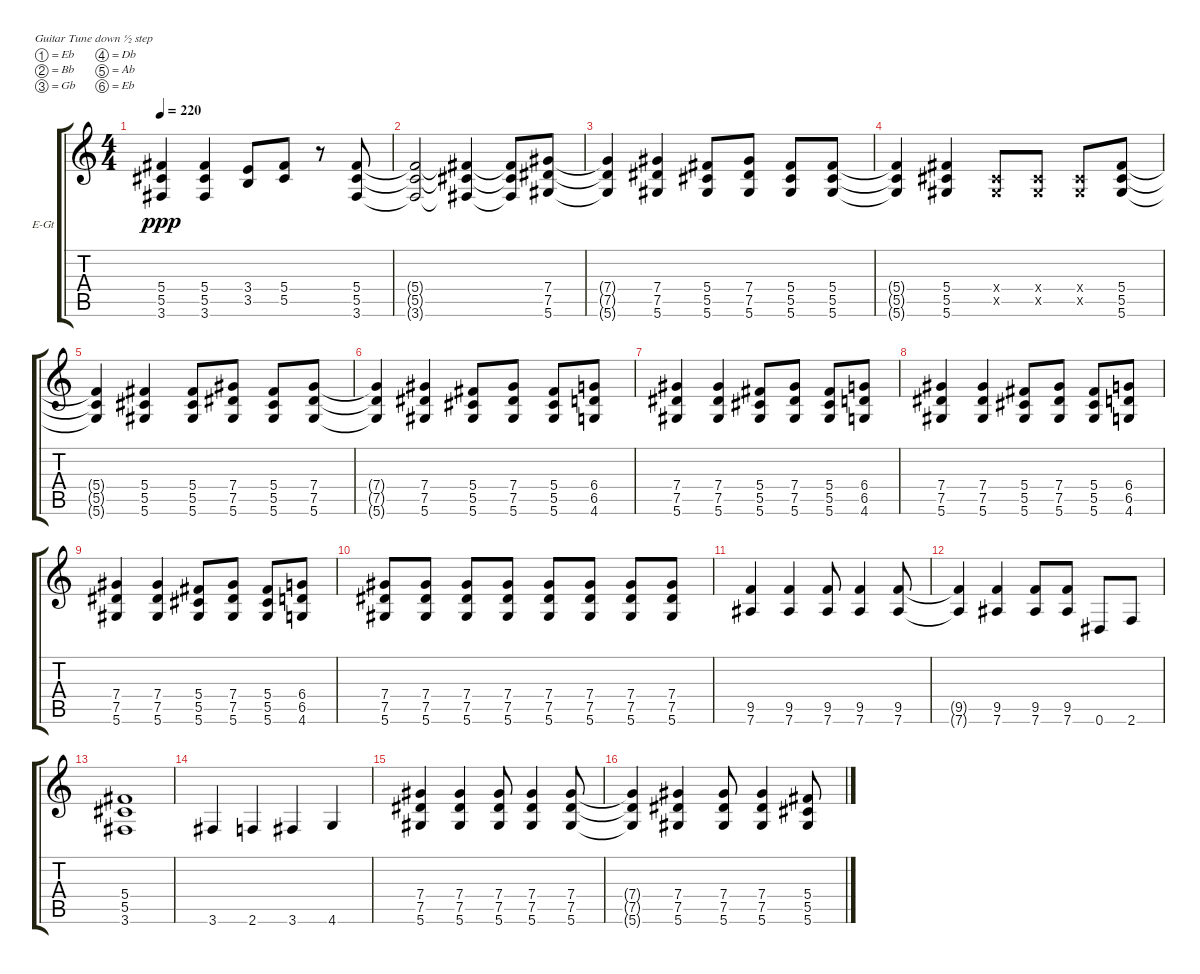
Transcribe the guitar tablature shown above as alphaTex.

\bracketExtendMode groupsimilarinstruments
\firstSystemTrackNameOrientation horizontal
\otherSystemsTrackNameOrientation horizontal
\track ("Guitar 2" "E-Gt") {instrument acousticgrandpiano}
\staff {score tabs}
\tuning (Eb4 Bb3 Gb3 Db3 Ab2 Eb2)
\displaytranspose 12
\ts (4 4)
\tempo 220
\clef g2
\ks c
(5.4{t} 5.5{t} 3.6{t}).4{dy ppp} (5.4 5.5 3.6).4 (3.4 3.5).8 (5.4 5.5).8 r.8 (5.4 5.5 3.6).8 |
(5.4{t} 5.5{t} 3.6{t}).2 (5.4{t} 5.5{t} 3.6{t}).4 (5.4{t} 5.5{t} 3.6{t}).8 (7.4 7.5 5.6).8 |
(7.4{t} 7.5{t} 5.6{t}).4 (7.4 7.5 5.6).4 (5.4 5.5 5.6).8 (7.4 7.5 5.6).8 (5.4 5.5 5.6).8 (5.4 5.5 5.6).8 |
(5.4{t} 5.5{t} 5.6{t}).4 (5.4 5.5 5.6).4 (0.4{x} 0.5{x}).8 (0.4{x} 0.5{x}).8 (0.4{x} 0.5{x}).8 (5.4 5.5 5.6).8 |
(5.4{t} 5.5{t} 5.6{t}).4 (5.4 5.5 5.6).4 (5.4 5.5 5.6).8 (7.4 7.5 5.6).8 (5.4 5.5 5.6).8 (7.4 7.5 5.6).8 |
(7.4{t} 7.5{t} 5.6{t}).4 (7.4 7.5 5.6).4 (5.4 5.5 5.6).8 (7.4 7.5 5.6).8 (5.4 5.5 5.6).8 (6.4 6.5 4.6).8 |
(7.4 7.5 5.6).4 (7.4 7.5 5.6).4 (5.4 5.5 5.6).8 (7.4 7.5 5.6).8 (5.4 5.5 5.6).8 (6.4 6.5 4.6).8 |
(7.4 7.5 5.6).4 (7.4 7.5 5.6).4 (5.4 5.5 5.6).8 (7.4 7.5 5.6).8 (5.4 5.5 5.6).8 (6.4 6.5 4.6).8 |
(7.4 7.5 5.6).4 (7.4 7.5 5.6).4 (5.4 5.5 5.6).8 (7.4 7.5 5.6).8 (5.4 5.5 5.6).8 (6.4 6.5 4.6).8 |
(7.4 7.5 5.6).8 (7.4 7.5 5.6).8 (7.4 7.5 5.6).8 (7.4 7.5 5.6).8 (7.4 7.5 5.6).8 (7.4 7.5 5.6).8 (7.4 7.5 5.6).8 (7.4 7.5 5.6).8 |
(9.5 7.6).4 (9.5 7.6).4 (9.5 7.6).8 (9.5 7.6).4 (9.5 7.6).8 |
(9.5{t} 7.6{t}).4 (9.5 7.6).4 (9.5 7.6).8 (9.5 7.6).8 0.6.8 2.6.8 |
(5.4 5.5 3.6).1 |
3.6.4 2.6.4 3.6.4 4.6.4 |
(7.4 7.5 5.6).4 (7.4 7.5 5.6).4 (7.4 7.5 5.6).8 (7.4 7.5 5.6).4 (7.4 7.5 5.6).8 |
(7.4{t} 7.5{t} 5.6{t}).4 (7.4 7.5 5.6).4 (7.4 7.5 5.6).8 (7.4 7.5 5.6).4 (5.4 5.5 5.6).8
